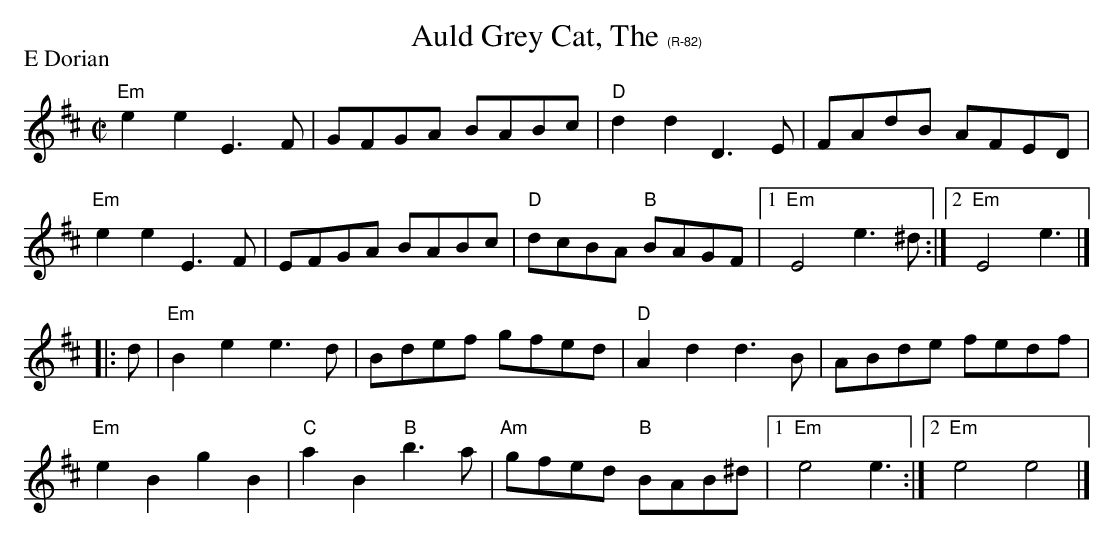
X:1
T: Auld Grey Cat, The $1(R-82)
M: C|
P: E Dorian
K: EDor
"Em"e2e2 E3F| GFGA BABc| "D"d2d2 D3E| FAdB AFED|
"Em"e2e2 E3F| EFGA BABc| "D"dcBA "B"BAGF|1 "Em"E4 e3^d :|2 "Em"E4 e3|]
|:d| "Em"B2e2 e3d| Bdef gfed| "D"A2d2 d3B| ABde fedf|
   "Em"e2B2 g2B2| "C"a2B2 "B"b3a| "Am"gfed "B"BAB^d|1 "Em"e4 e3 :|2 "Em"e4 e4 |]

$SmallLMargin
